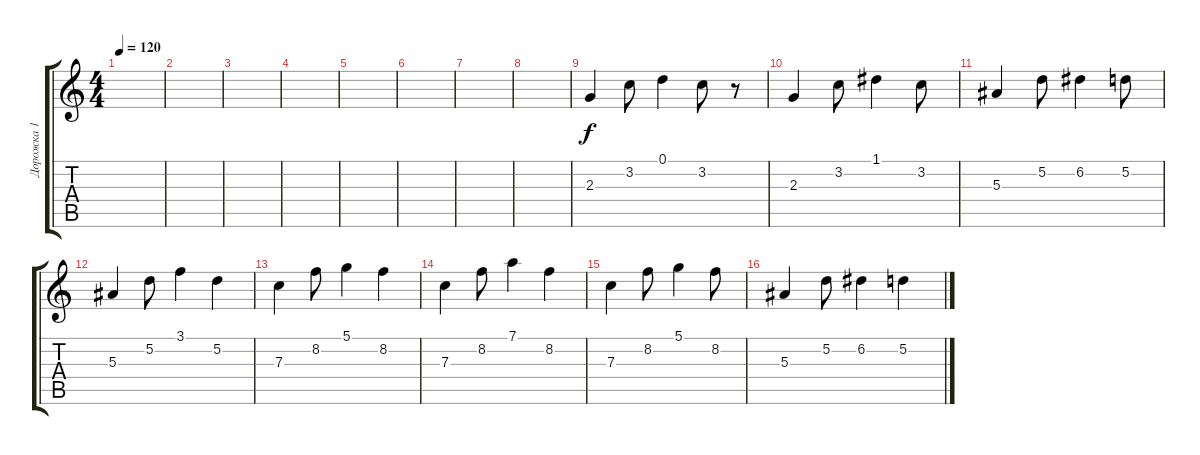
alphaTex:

\track ("Дорожка 1" "Дорожка 1") {instrument electricguitarmuted}
\staff {score tabs}
\tuning (D4 A3 F3 C3 G2 C2) {hide}
\ts (4 4)
\tempo 120
\clef g2
\ks c
|
|
|
|
|
|
|
|
2.3.4 3.2.8 0.1.4 3.2.8 r.8 |
2.3.4 3.2.8 1.1.4 3.2.8 |
5.3.4 5.2.8 6.2.4 5.2.8 |
5.3.4 5.2.8 3.1.4 5.2.4 |
7.3.4 8.2.8 5.1.4 8.2.4 |
7.3.4 8.2.8 7.1.4 8.2.4 |
7.3.4 8.2.8 5.1.4 8.2.8 |
5.3.4 5.2.8 6.2.4 5.2.4
